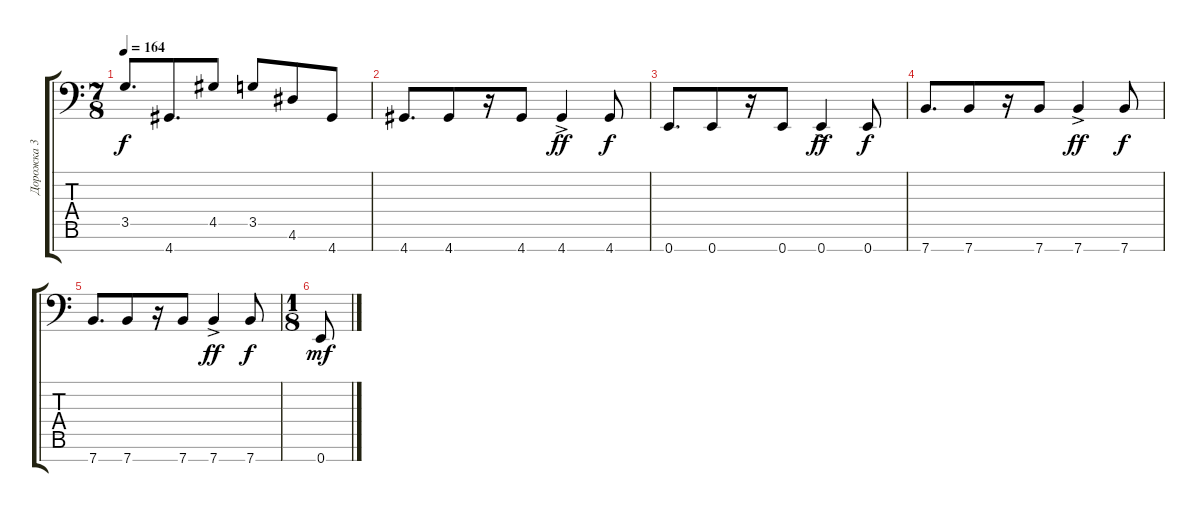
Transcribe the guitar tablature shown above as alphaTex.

\track ("Дорожка 3" "Дорожка 3") {instrument distortionguitar}
\staff {score tabs}
\tuning (B3 G3 D3 A2 E2 B1 E1) {hide}
\ts (7 8)
\tempo 164
\clef f4
\ks c
3.5.8{d dy f} 4.7.8{d} 4.5.8 3.5.8 4.6.8 4.7.8 |
4.7.8{d} 4.7.8 r.16 4.7.8 4.7{ac}.4{dy ff} 4.7.8{dy f} |
0.7.8{d} 0.7.8 r.16 0.7.8 0.7{ac}.4{dy ff} 0.7.8{dy f} |
7.7.8{d} 7.7.8 r.16 7.7.8 7.7{ac}.4{dy ff} 7.7.8{dy f} |
7.7.8{d} 7.7.8 r.16 7.7.8 7.7{ac}.4{dy ff} 7.7.8{dy f} |
\ts (1 8)
0.7.8{dy mf}
